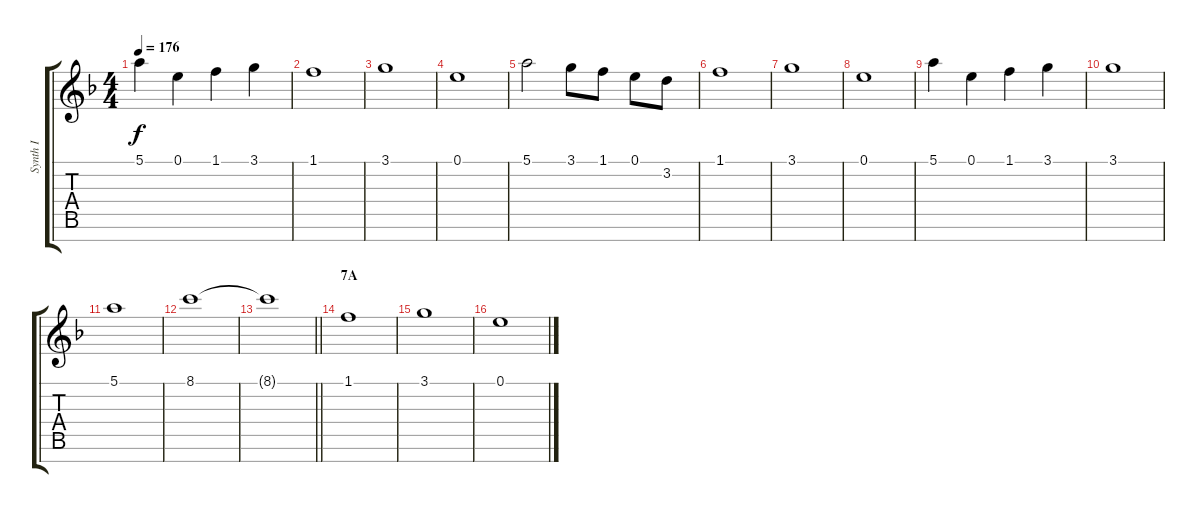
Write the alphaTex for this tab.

\track ("Synth I" "Synth I") {instrument pad1newage}
\staff {score tabs}
\tuning (E5 B4 G4 D4 A3 E3 B2) {hide}
\ts (4 4)
\tempo 176
\clef g2
\ks f
5.1.4{dy f} 0.1.4 1.1.4 3.1.4 |
1.1.1 |
3.1.1 |
0.1.1 |
5.1.2 3.1.8 1.1.8 0.1.8 3.2.8 |
1.1.1 |
3.1.1 |
0.1.1 |
5.1.4 0.1.4 1.1.4 3.1.4 |
3.1.1 |
5.1.1 |
8.1.1 |
\barLineRight lightlight
8.1{t}.1 |
\section ("" "7A")
1.1.1 |
3.1.1 |
0.1.1
